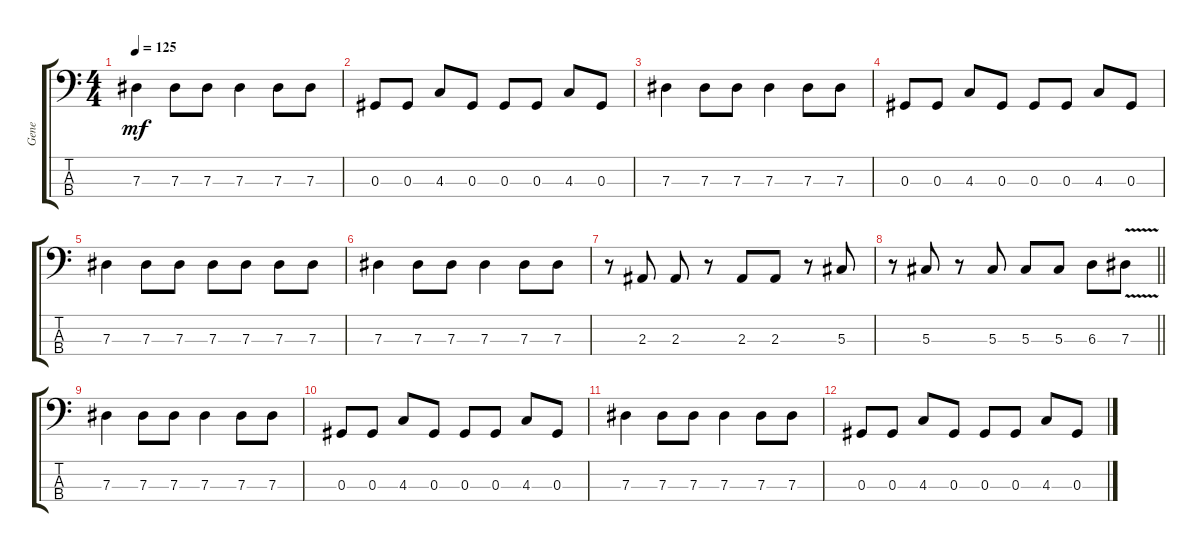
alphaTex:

\track ("Gene" "Gene") {instrument electricbassfinger}
\staff {score tabs}
\tuning (Gb2 Db2 Ab1 Eb1) {hide}
\ts (4 4)
\tempo 125
\clef f4
\ks c
7.3.4{dy mf} 7.3.8 7.3.8 7.3.4 7.3.8 7.3.8 |
0.3.8 0.3.8 4.3.8 0.3.8 0.3.8 0.3.8 4.3.8 0.3.8 |
7.3.4 7.3.8 7.3.8 7.3.4 7.3.8 7.3.8 |
0.3.8 0.3.8 4.3.8 0.3.8 0.3.8 0.3.8 4.3.8 0.3.8 |
7.3.4 7.3.8 7.3.8 7.3.8 7.3.8 7.3.8 7.3.8 |
7.3.4 7.3.8 7.3.8 7.3.4 7.3.8 7.3.8 |
r.8{volume 0} 2.3.8 2.3.8 r.8 2.3.8 2.3.8 r.8 5.3.8 |
\barLineRight lightlight
r.8 5.3.8 r.8 5.3.8 5.3.8 5.3.8 6.3.8 7.3{v}.8 |
7.3.4 7.3.8 7.3.8 7.3.4 7.3.8 7.3.8 |
0.3.8 0.3.8 4.3.8 0.3.8 0.3.8 0.3.8 4.3.8 0.3.8 |
7.3.4 7.3.8 7.3.8 7.3.4 7.3.8 7.3.8 |
0.3.8 0.3.8 4.3.8 0.3.8 0.3.8 0.3.8 4.3.8 0.3.8
